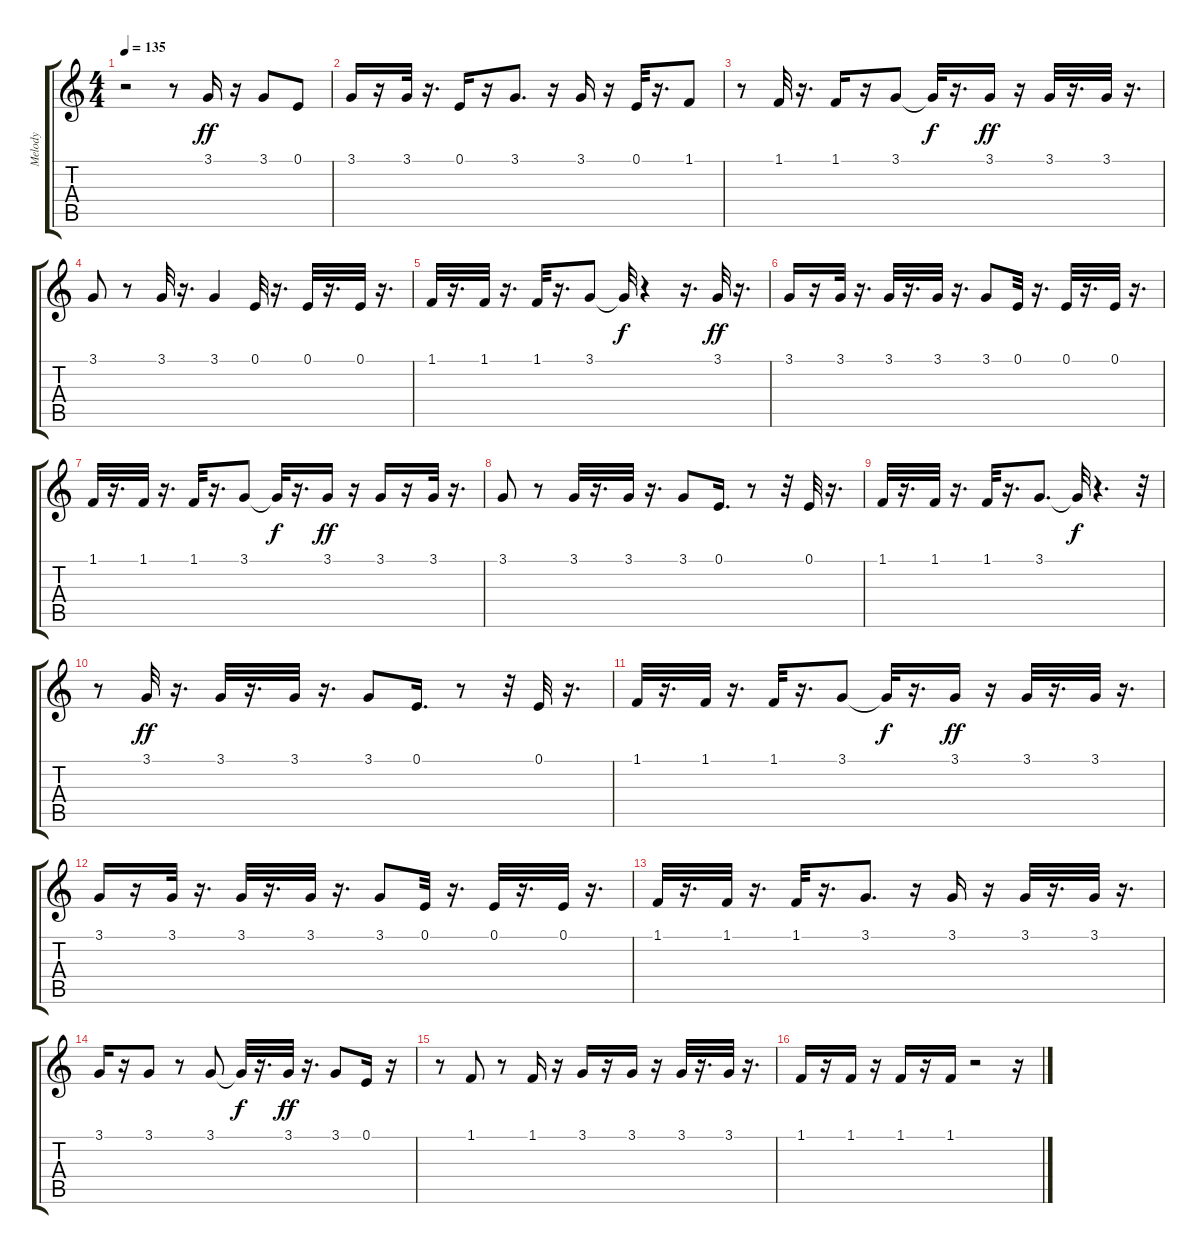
\track ("Melody" "Melody") {instrument lead3calliope}
\staff {score tabs}
\tuning (E4 B3 G3 D3 A2 E2) {hide}
\ts (4 4)
\tempo 135
\clef g2
\ks c
r.2{dy ff} r.8 3.1.16 r.16 3.1.8 0.1.8 |
3.1.16 r.16 3.1.32 r.16{d} 0.1.16 r.16 3.1.8{d} r.16 3.1.16 r.16 0.1.32 r.16{d} 1.1.8 |
r.8 1.1.32 r.16{d} 1.1.16 r.16 3.1.8 3.1{t}.32{dy f} r.16{d} 3.1.16{dy ff} r.16 3.1.32 r.16{d} 3.1.32 r.16{d} |
3.1.8 r.8 3.1.32 r.16{d} 3.1.4 0.1.32 r.16{d} 0.1.32 r.16{d} 0.1.32 r.16{d} |
1.1.32 r.16{d} 1.1.32 r.16{d} 1.1.32 r.16{d} 3.1.8 3.1{t}.32{dy f} r.4 r.16{d} 3.1.32{dy ff} r.16{d} |
3.1.16 r.16 3.1.32 r.16{d} 3.1.32 r.16{d} 3.1.32 r.16{d} 3.1.8 0.1.32 r.16{d} 0.1.32 r.16{d} 0.1.32 r.16{d} |
1.1.32 r.16{d} 1.1.32 r.16{d} 1.1.32 r.16{d} 3.1.8 3.1{t}.32{dy f} r.16{d} 3.1.16{dy ff} r.16 3.1.16 r.16 3.1.32 r.16{d} |
3.1.8 r.8 3.1.32 r.16{d} 3.1.32 r.16{d} 3.1.8 0.1.16{d} r.8 r.32 0.1.32 r.16{d} |
1.1.32 r.16{d} 1.1.32 r.16{d} 1.1.32 r.16{d} 3.1.8{d} 3.1{t}.32{dy f} r.4{d} r.32 |
r.8 3.1.32{dy ff} r.16{d} 3.1.32 r.16{d} 3.1.32 r.16{d} 3.1.8 0.1.16{d} r.8 r.32 0.1.32 r.16{d} |
1.1.32 r.16{d} 1.1.32 r.16{d} 1.1.32 r.16{d} 3.1.8 3.1{t}.32{dy f} r.16{d} 3.1.16{dy ff} r.16 3.1.32 r.16{d} 3.1.32 r.16{d} |
3.1.16 r.16 3.1.32 r.16{d} 3.1.32 r.16{d} 3.1.32 r.16{d} 3.1.8 0.1.32 r.16{d} 0.1.32 r.16{d} 0.1.32 r.16{d} |
1.1.32 r.16{d} 1.1.32 r.16{d} 1.1.32 r.16{d} 3.1.8{d} r.16 3.1.16 r.16 3.1.32 r.16{d} 3.1.32 r.16{d} |
3.1.16 r.16 3.1.8 r.8 3.1.8 3.1{t}.32{dy f} r.16{d} 3.1.32{dy ff} r.16{d} 3.1.8 0.1.16 r.16 |
r.8 1.1.8 r.8 1.1.16 r.16 3.1.16 r.16 3.1.16 r.16 3.1.32 r.16{d} 3.1.32 r.16{d} |
1.1.16 r.16 1.1.16 r.16 1.1.16 r.16 1.1.16 r.2 r.16
